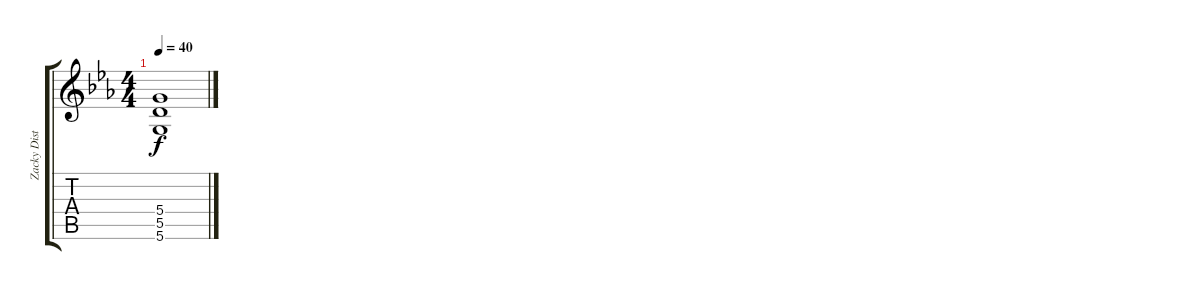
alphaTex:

\track ("Zacky Distortion" "Zacky Dist") {instrument distortionguitar}
\staff {score tabs}
\tuning (E4 B3 G3 D3 A2 D2) {hide}
\ts (4 4)
\tempo 40
\clef g2
\ks eb
(5.4{t} 5.5{t} 5.6{t}).1{dy f}
